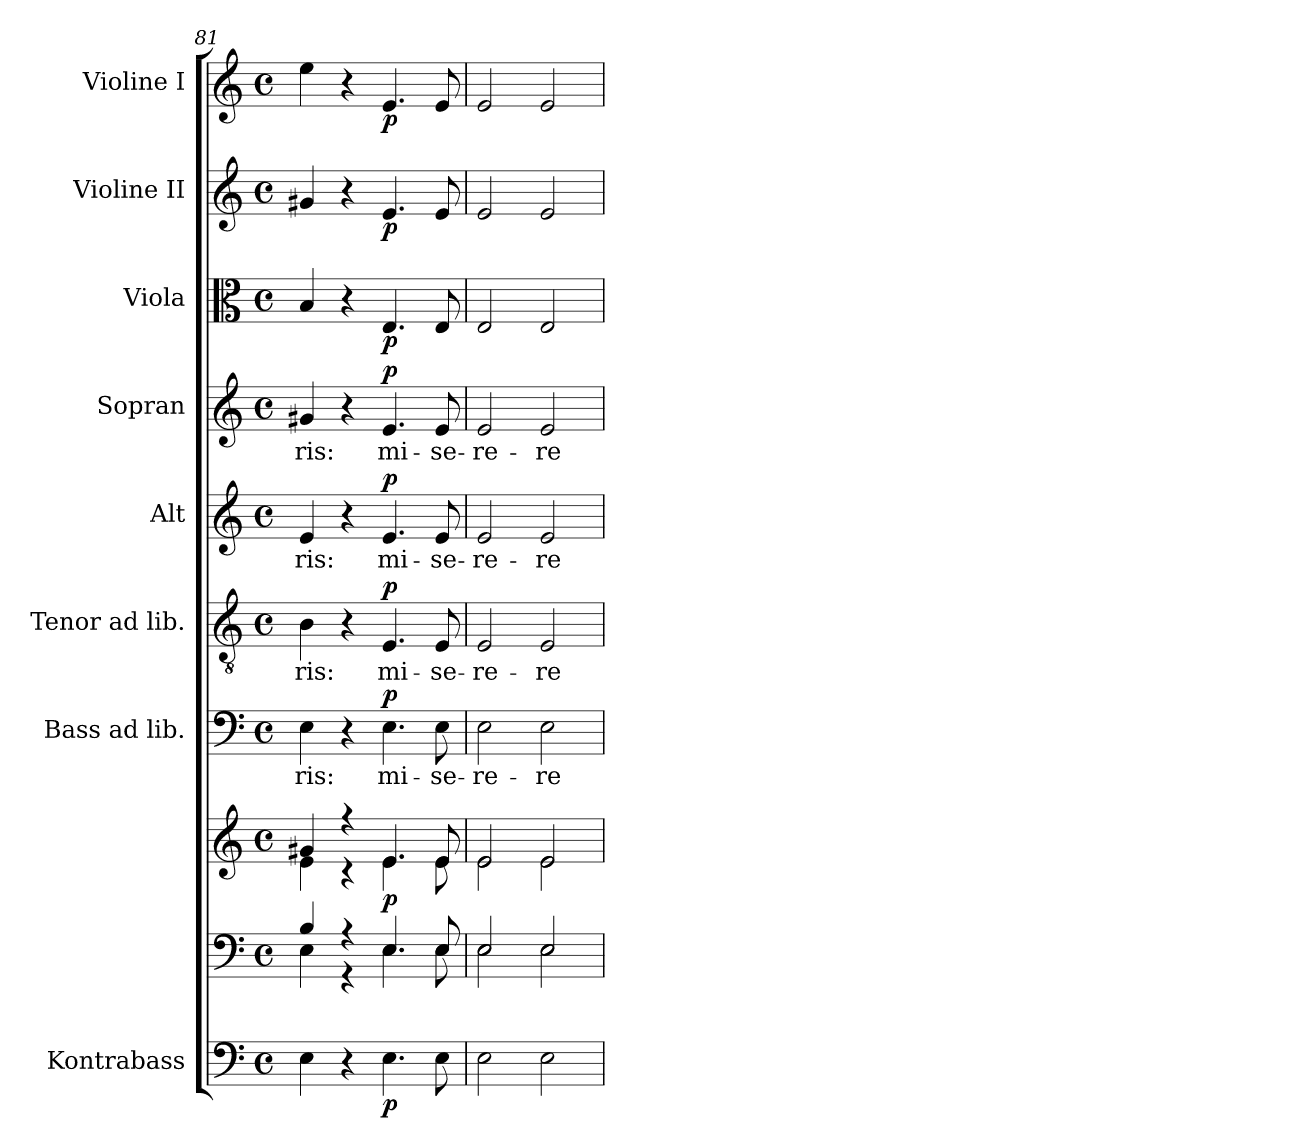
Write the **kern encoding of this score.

**kern	**dynam	**kern	**kern	**dynam	**kern	**text	**dynam	**kern	**text	**dynam	**kern	**text	**dynam	**kern	**text	**dynam	**kern	**dynam	**kern	**dynam	**kern	**dynam
*part9	*part9	*part8	*part8	*part8	*part7	*part7	*part7	*part6	*part6	*part6	*part5	*part5	*part5	*part4	*part4	*part4	*part3	*part3	*part2	*part2	*part1	*part1
*staff10	*staff10	*staff9	*staff8	*staff8/9	*staff7	*staff7	*staff7	*staff6	*staff6	*staff6	*staff5	*staff5	*staff5	*staff4	*staff4	*staff4	*staff3	*staff3	*staff2	*staff2	*staff1	*staff1
*I"Kontrabass	*	*	*	*	*I"Bass ad lib.	*	*	*I"Tenor ad lib.	*	*	*I"Alt	*	*	*I"Sopran	*	*	*I"Viola	*	*I"Violine II	*	*I"Violine I	*
*I'Kb.	*	*	*	*	*I'B.	*	*	*I'T.	*	*	*I'A.	*	*	*I'S.	*	*	*I'Vla.	*	*I'Vl. II	*	*I'Vl. I	*
*clefF4	*	*clefF4	*clefG2	*	*clefF4	*	*	*clefGv2	*	*	*clefG2	*	*	*clefG2	*	*	*clefC3	*	*clefG2	*	*clefG2	*
*ITrd7c12	*	*	*	*	*	*	*	*	*	*	*	*	*	*	*	*	*	*	*	*	*	*
*k[]	*	*k[]	*k[]	*	*k[]	*	*	*k[]	*	*	*k[]	*	*	*k[]	*	*	*k[]	*	*k[]	*	*k[]	*
*C:	*	*C:	*C:	*	*C:	*	*	*C:	*	*	*C:	*	*	*C:	*	*	*C:	*	*C:	*	*C:	*
*M4/4	*	*M4/4	*M4/4	*	*M4/4	*	*	*M4/4	*	*	*M4/4	*	*	*M4/4	*	*	*M4/4	*	*M4/4	*	*M4/4	*
*met(c)	*	*met(c)	*met(c)	*	*met(c)	*	*	*met(c)	*	*	*met(c)	*	*	*met(c)	*	*	*met(c)	*	*met(c)	*	*met(c)	*
=81	=81	=81	=81	=81	=81	=81	=81	=81	=81	=81	=81	=81	=81	=81	=81	=81	=81	=81	=81	=81	=81	=81
*	*	*^	*^	*	*	*	*	*	*	*	*	*	*	*	*	*	*	*	*	*	*	*
!	!	!	!	!	!	!	!	!LO:LY:b	!	!	!LO:LY:b	!	!	!LO:LY:b	!	!	!LO:LY:b	!	!	!	!	!	!	!
4EE\	.	4B/	4E\	4g#X/	4e\	.	4E\	-ris:	.	4B\	-ris:	.	4e/	-ris:	.	4g#X/	-ris:	.	4B/	.	4g#X/	.	4ee\	.
4r	.	4r	4r	4r	4r	.	4r	.	.	4r	.	.	4r	.	.	4r	.	.	4r	.	4r	.	4r	.
!	!LO:DY:b	!	!	!	!	!LO:DY:b	!	!LO:LY:b	!LO:DY:a	!	!LO:LY:b	!LO:DY:a	!	!LO:LY:b	!LO:DY:a	!	!LO:LY:b	!LO:DY:a	!	!LO:DY:b	!	!LO:DY:b	!	!LO:DY:b
4.EE\	p	4.E/	4.E\	4.e/	4.e\	p	4.E\	mi-	p	4.E/	mi-	p	4.e/	mi-	p	4.e/	mi-	p	4.E/	p	4.e/	p	4.e/	p
!	!	!	!	!	!	!	!	!LO:LY:b	!	!	!LO:LY:b	!	!	!LO:LY:b	!	!	!LO:LY:b	!	!	!	!	!	!	!
8EE\	.	8E/	8E\	8e/	8e\	.	8E\	-se-	.	8E/	-se-	.	8e/	-se-	.	8e/	-se-	.	8E/	.	8e/	.	8e/	.
=82	=82	=82	=82	=82	=82	=82	=82	=82	=82	=82	=82	=82	=82	=82	=82	=82	=82	=82	=82	=82	=82	=82	=82	=82
!	!	!	!	!	!	!	!	!LO:LY:b	!	!	!LO:LY:b	!	!	!LO:LY:b	!	!	!LO:LY:b	!	!	!	!	!	!	!
2EE\	.	2E/	2E\	2e/	2e\	.	2E\	-re-	.	2E/	-re-	.	2e/	-re-	.	2e/	-re-	.	2E/	.	2e/	.	2e/	.
!	!	!	!	!	!	!	!	!LO:LY:b	!	!	!LO:LY:b	!	!	!LO:LY:b	!	!	!LO:LY:b	!	!	!	!	!	!	!
2EE\	.	2E/	2E\	2e/	2e\	.	2E\	-re	.	2E/	-re	.	2e/	-re	.	2e/	-re	.	2E/	.	2e/	.	2e/	.
*	*	*v	*v	*	*	*	*	*	*	*	*	*	*	*	*	*	*	*	*	*	*	*	*	*
*	*	*	*v	*v	*	*	*	*	*	*	*	*	*	*	*	*	*	*	*	*	*	*	*
=	=	=	=	=	=	=	=	=	=	=	=	=	=	=	=	=	=	=	=	=	=	=
*-	*-	*-	*-	*-	*-	*-	*-	*-	*-	*-	*-	*-	*-	*-	*-	*-	*-	*-	*-	*-	*-	*-
